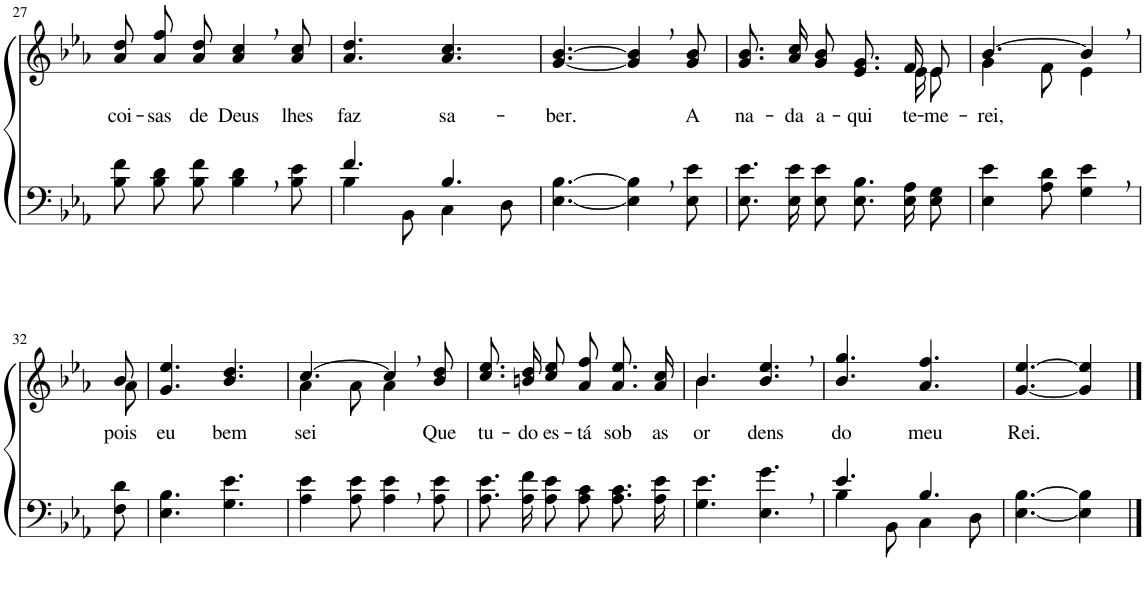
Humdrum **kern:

**kern	**kern	**text
*part2	*part1	*part1
*staff2	*staff1	*staff1
*I"Parte III e IV	*I"Parte I e II	*
!!LO:PB:g=z
*clefF4	*clefG2	*
*Trd2c3	*Trd2c3	*
*k[b-e-a-]	*k[b-e-a-]	*
*M6/8	*M6/8	*
=27	=27	=27
!	!	!LO:LY:b
8B-\ 8f\L	8a-\ 8dd\L	coi-
!	!	!LO:LY:b
8B-\ 8d\	8a-\ 8ff\	-sas
!	!	!LO:LY:b
8B-\ 8f\J	8a-\ 8dd\J	de
!	!	!LO:LY:b
4B-\, 4d\,	4a-/, 4cc/,	Deus
!	!	!LO:LY:b
8B-\ 8e-\	8a-/ 8cc/	lhes
=28	=28	=28
*^	*	*
!	!	!	!LO:LY:b
4.f/	4B-\	4.a-/ 4.dd/	faz
.	8BB-\	.	.
!	!	!	!LO:LY:b
4.B-/	4C\	4.a-/ 4.cc/	sa-
.	8D\	.	.
=29	=29	=29	=29
!	!	!	!LO:LY:b
*v	*v	*	*
[4.E-\ [4.B-\	[4.g/ [4.b-/	-ber.
4E-\], 4B-\],	4g/], 4b-/],	.
!	!	!LO:LY:b
8E-\ 8e-\	8g/ 8b-/	A
=30	=30	=30
!	!	!LO:LY:b
*	*^	*
8.E-\ 8.e-\L	8.g/ 8.b-/L	16ryy	na-
!	!	!	!LO:LY:b
*	*v	*v	*
16E-\ 16e-\K	16a-/ 16cc/K	-da
!	!	!LO:LY:b
8E-\ 8e-\J	8g/ 8b-/J	a-
!	!	!LO:LY:b
8.E-\ 8.B-\L	8.e-/ 8.g/L	-qui
*	*^	*
!	!	!	!LO:LY:b
16E-\ 16A-\K	16f/K	16e-\KL	te-
!	!	!	!LO:LY:b
8E-\ 8G\J	8e-/J	8e-\J	-me-
=31	=31	=31	=31
!	!	!	!LO:LY:b
4E-\ 4e-\	[4.b-/	4g\	-rei,
8A-\ 8d\	.	8f\	.
4G\, 4e-\,	4b-,/]	4e-\	.
!!LO:LB:g=z	!!
=32	=32	=32	=32
!	!	!	!LO:LY:b
8F\ 8d\	8b-/	8a-\	pois
=33	=33	=33	=33
!	!	!	!LO:LY:b
*	*v	*v	*
4.E-\ 4.B-\	4.g/ 4.ee-/	eu
!	!	!LO:LY:b
4.G\ 4.e-\	4.b-/ 4.dd/	bem
=34	=34	=34
*	*^	*
!	!	!	!LO:LY:b
4A-\ 4e-\	[4.cc/	4a-\	sei
8A-\ 8e-\	.	8a-\	.
4A-\, 4e-\,	4cc,/]	4a-\	.
!	!	!	!LO:LY:b
8A-\ 8e-\	8b-/ 8dd/	8ryy	Que
=35	=35	=35	=35
!	!	!	!LO:LY:b
*	*v	*v	*
8.A-\ 8.e-\L	8.cc\ 8.ee-\L	tu-
!	!	!LO:LY:b
16A-\ 16f\K	16bn\ 16dd\K	-do
!	!	!LO:LY:b
8A-\ 8e-\J	8cc\ 8ee-\J	es-
!	!	!LO:LY:b
8A-\ 8c\L	8a-\ 8ff\L	-tá
!	!	!LO:LY:b
8.A-\ 8.c\	8.a-\ 8.ee-\	sob
!	!	!LO:LY:b
16A-\ 16e-\Jk	16a-\ 16cc\Jk	as
=36	=36	=36
*	*^	*
!	!	!	!LO:LY:b
4.G\ 4.e-\	4.b-/	4.b-\	or-
!	!	!	!LO:LY:b
4.E-\, 4.g\,	4.b-/, 4.ee-/,	4.ryy	-dens
=37	=37	=37	=37
*^	*	*	*
!	!	!	!	!LO:LY:b
*	*	*v	*v	*
4.e-/	4B-\	4.b-/ 4.gg/	do
.	8BB-\	.	.
!	!	!	!LO:LY:b
4.B-/	4C\	4.a-/ 4.ff/	meu
.	8D\	.	.
=38	=38	=38	=38
!	!	!	!LO:LY:b
*v	*v	*	*
[4.E-\ [4.B-\	[4.g/ [4.ee-/	Rei.
4E-\] 4B-\]	4g/] 4ee-/]	.
==	==	==
*-	*-	*-
